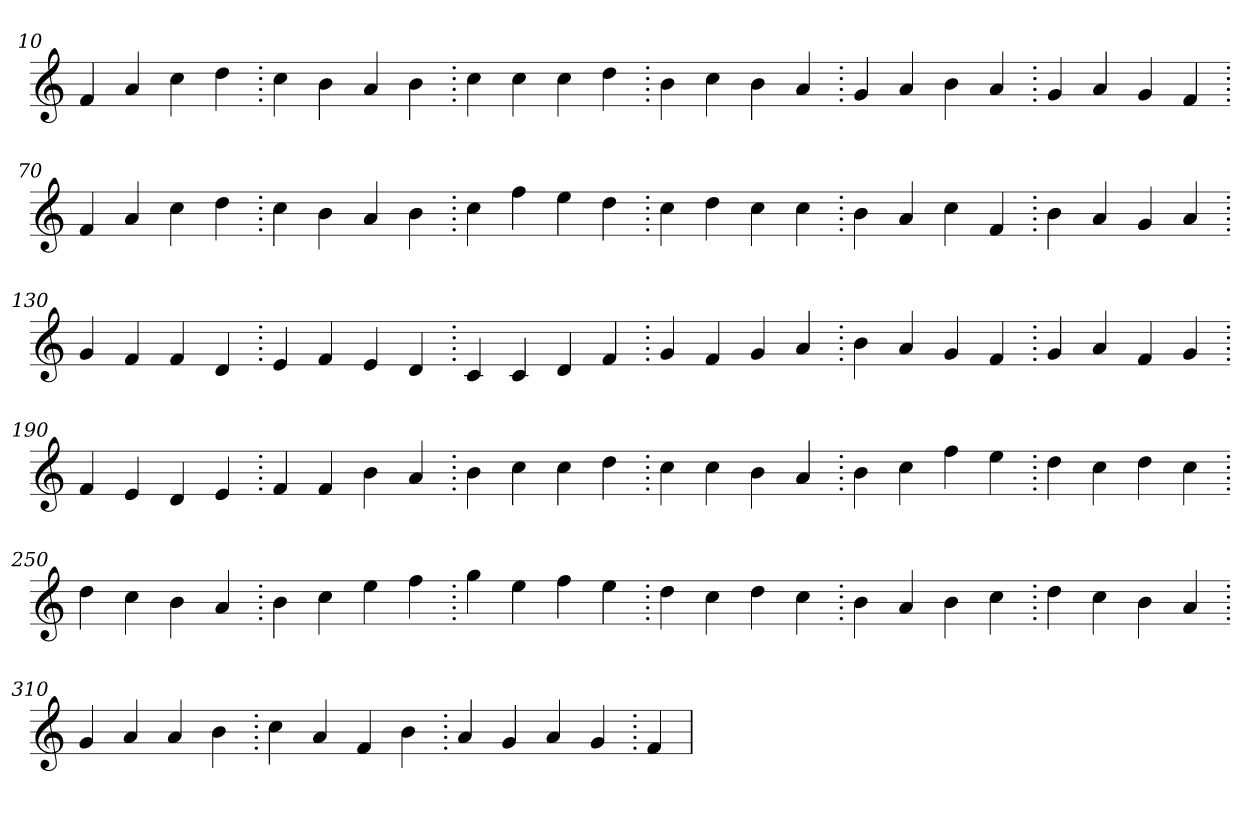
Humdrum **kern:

**kern
*part1
*staff1
*clefG2
=10.
4f
4a
4cc
4dd
=20.
4cc
4b
4a
4b
=30.
4cc
4cc
4cc
4dd
=40.
4b
4cc
4b
4a
=50.
4g
4a
4b
4a
=60.
4g
4a
4g
4f
=70.
4f
4a
4cc
4dd
=80.
4cc
4b
4a
4b
=90.
4cc
4ff
4ee
4dd
=100.
4cc
4dd
4cc
4cc
=110.
4b
4a
4cc
4f
=120.
4b
4a
4g
4a
=130.
4g
4f
4f
4d
=140.
4e
4f
4e
4d
=150.
4c
4c
4d
4f
=160.
4g
4f
4g
4a
=170.
4b
4a
4g
4f
=180.
4g
4a
4f
4g
=190.
4f
4e
4d
4e
=200.
4f
4f
4b
4a
=210.
4b
4cc
4cc
4dd
=220.
4cc
4cc
4b
4a
=230.
4b
4cc
4ff
4ee
=240.
4dd
4cc
4dd
4cc
=250.
4dd
4cc
4b
4a
=260.
4b
4cc
4ee
4ff
=270.
4gg
4ee
4ff
4ee
=280.
4dd
4cc
4dd
4cc
=290.
4b
4a
4b
4cc
=300.
4dd
4cc
4b
4a
=310.
4g
4a
4a
4b
=320.
4cc
4a
4f
4b
=330.
4a
4g
4a
4g
=340.
4f
=
*-
